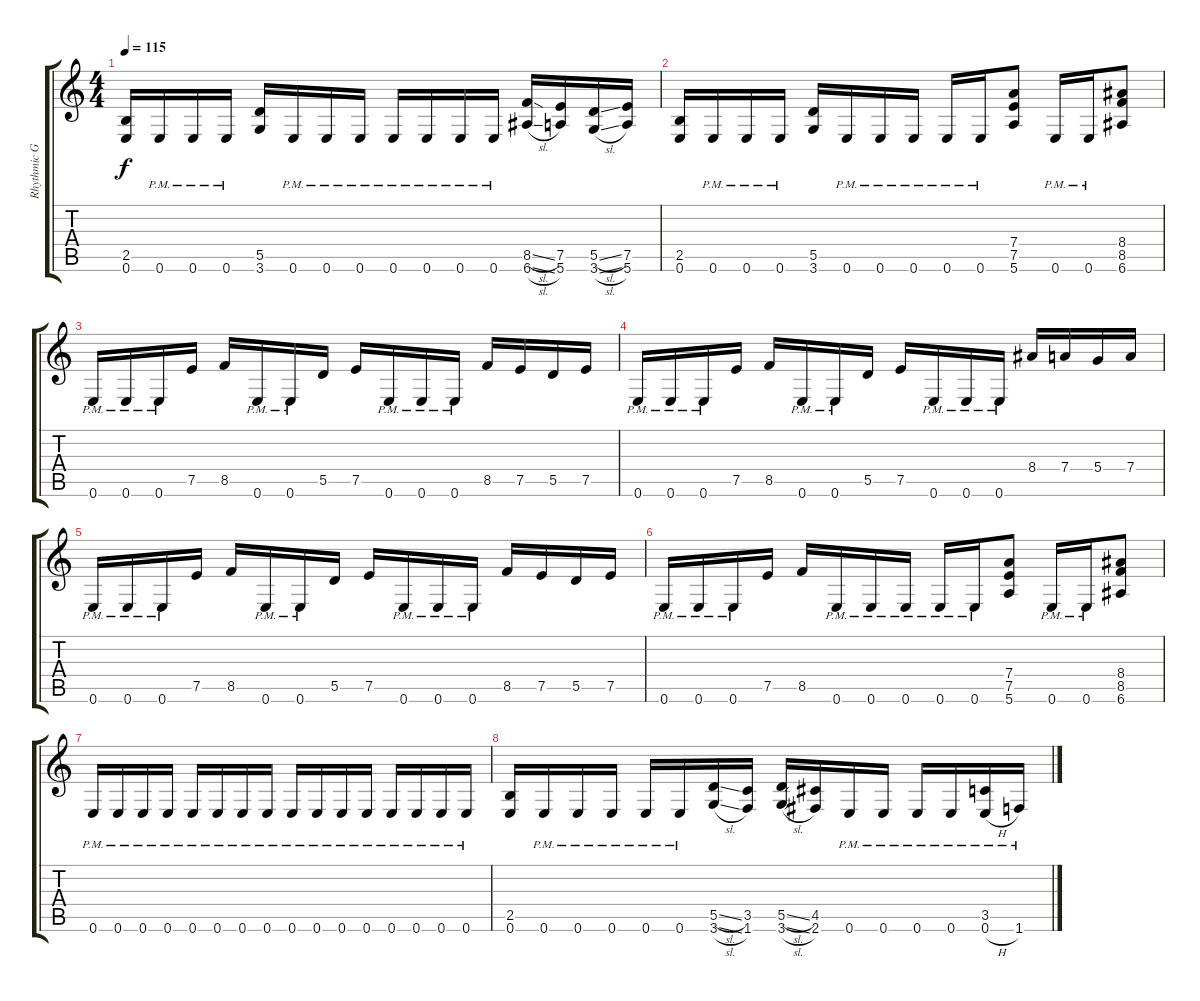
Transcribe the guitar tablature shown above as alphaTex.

\track ("Rhythmic Guitar" "Rhythmic G") {instrument distortionguitar}
\staff {score tabs}
\tuning (E4 B3 G3 D3 A2 E2) {hide}
\ts (4 4)
\tempo 115
\clef g2
\ks c
(2.5 0.6).16{dy f} 0.6{pm}.16 0.6{pm}.16 0.6{pm}.16 (5.5 3.6).16 0.6{pm}.16 0.6{pm}.16 0.6{pm}.16 0.6{pm}.16 0.6{pm}.16 0.6{pm}.16 0.6{pm}.16 (8.5{sl} 6.6{sl}).16 (7.5 5.6).16 (5.5{sl} 3.6{sl}).16 (7.5 5.6).16 |
(2.5 0.6).16 0.6{pm}.16 0.6{pm}.16 0.6{pm}.16 (5.5 3.6).16 0.6{pm}.16 0.6{pm}.16 0.6{pm}.16 0.6{pm}.16 0.6{pm}.16 (7.4 7.5 5.6).8 0.6{pm}.16 0.6{pm}.16 (8.4 8.5 6.6).8 |
0.6{pm}.16 0.6{pm}.16 0.6{pm}.16 7.5.16 8.5.16 0.6{pm}.16 0.6{pm}.16 5.5.16 7.5.16 0.6{pm}.16 0.6{pm}.16 0.6{pm}.16 8.5.16 7.5.16 5.5.16 7.5.16 |
0.6{pm}.16 0.6{pm}.16 0.6{pm}.16 7.5.16 8.5.16 0.6{pm}.16 0.6{pm}.16 5.5.16 7.5.16 0.6{pm}.16 0.6{pm}.16 0.6{pm}.16 8.4.16 7.4.16 5.4.16 7.4.16 |
0.6{pm}.16 0.6{pm}.16 0.6{pm}.16 7.5.16 8.5.16 0.6{pm}.16 0.6{pm}.16 5.5.16 7.5.16 0.6{pm}.16 0.6{pm}.16 0.6{pm}.16 8.5.16 7.5.16 5.5.16 7.5.16 |
0.6{pm}.16 0.6{pm}.16 0.6{pm}.16 7.5.16 8.5.16 0.6{pm}.16 0.6{pm}.16 0.6{pm}.16 0.6{pm}.16 0.6{pm}.16 (7.4 7.5 5.6).8 0.6{pm}.16 0.6{pm}.16 (8.4 8.5 6.6).8 |
0.6{pm}.16 0.6{pm}.16 0.6{pm}.16 0.6{pm}.16 0.6{pm}.16 0.6{pm}.16 0.6{pm}.16 0.6{pm}.16 0.6{pm}.16 0.6{pm}.16 0.6{pm}.16 0.6{pm}.16 0.6{pm}.16 0.6{pm}.16 0.6{pm}.16 0.6{pm}.16 |
(2.5 0.6).16 0.6{pm}.16 0.6{pm}.16 0.6{pm}.16 0.6{pm}.16 0.6{pm}.16 (5.5{sl} 3.6{sl}).16 (3.5 1.6).16 (5.5{sl} 3.6{sl}).16 (4.5 2.6).16 0.6{pm}.16 0.6{pm}.16 0.6{pm}.16 0.6{pm}.16 (3.5 0.6{h pm}).16 1.6{pm}.16
